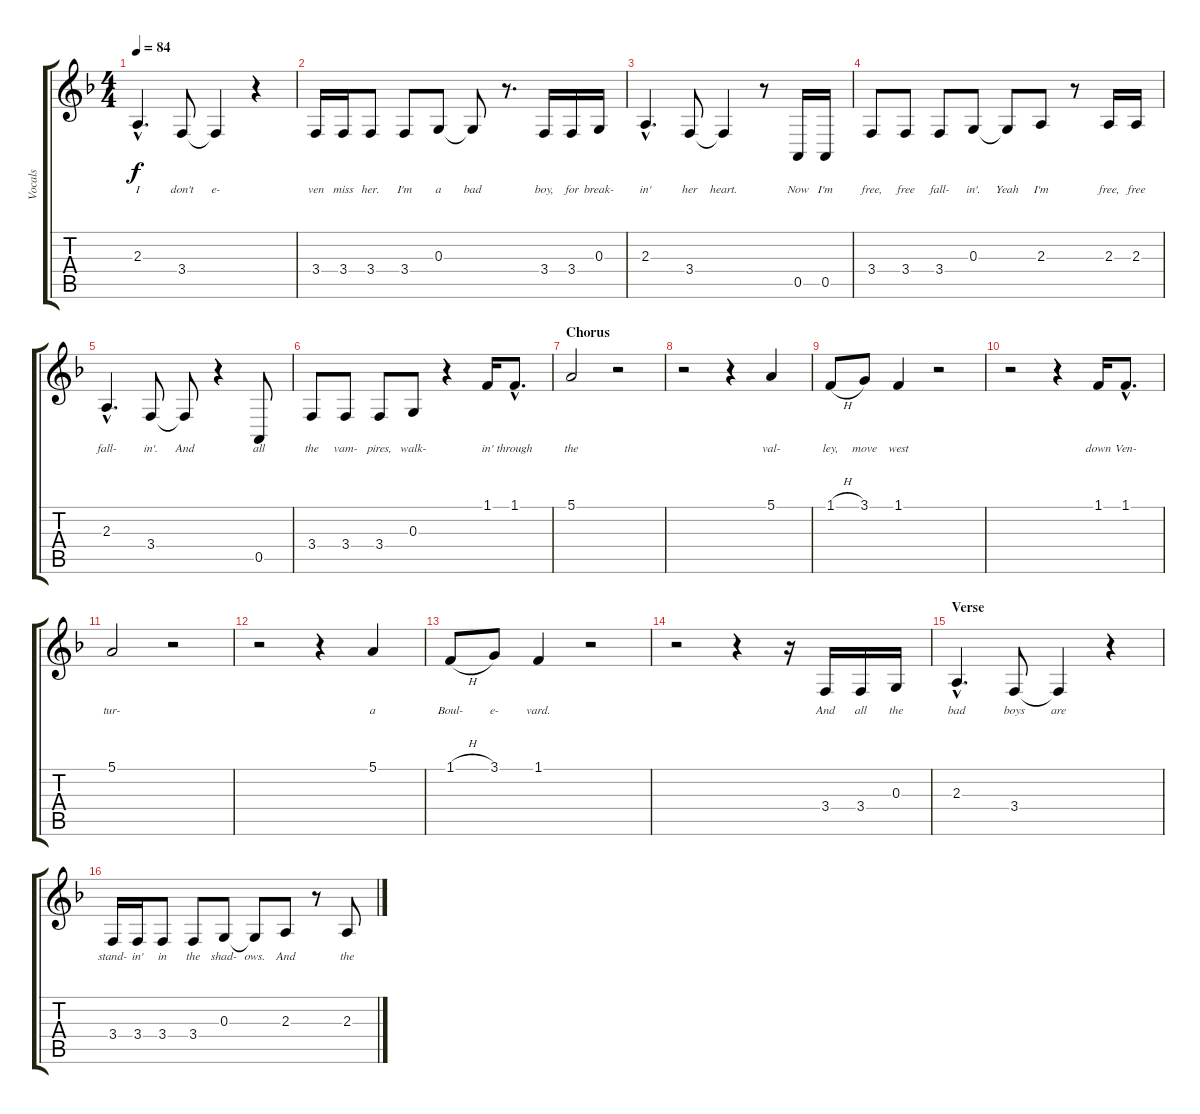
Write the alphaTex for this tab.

\track ("Vocals" "Vocals") {instrument altosax}
\staff {score tabs}
\tuning (E4 B3 G3 D3 A2 E2) {hide}
\ts (4 4)
\tempo 84
\clef g2
\ks f
2.3{hac}.4{d lyrics (0 "I") lyrics (1 "") lyrics (2 "") lyrics (3 "") lyrics (4 "") dy f} 3.4.8{lyrics (0 "don't") lyrics (1 "") lyrics (2 "") lyrics (3 "") lyrics (4 "")} 3.4{t}.4{lyrics (0 "e-") lyrics (1 "") lyrics (2 "") lyrics (3 "") lyrics (4 "")} r.4 |
3.4.16{lyrics (0 "ven") lyrics (1 "") lyrics (2 "") lyrics (3 "") lyrics (4 "")} 3.4.16{lyrics (0 "miss") lyrics (1 "") lyrics (2 "") lyrics (3 "") lyrics (4 "")} 3.4.8{lyrics (0 "her.") lyrics (1 "") lyrics (2 "") lyrics (3 "") lyrics (4 "")} 3.4.8{lyrics (0 "I'm") lyrics (1 "") lyrics (2 "") lyrics (3 "") lyrics (4 "")} 0.3.8{lyrics (0 "a") lyrics (1 "") lyrics (2 "") lyrics (3 "") lyrics (4 "")} 0.3{t}.8{lyrics (0 "bad") lyrics (1 "") lyrics (2 "") lyrics (3 "") lyrics (4 "")} r.8{d} 3.4.16{lyrics (0 "boy,") lyrics (1 "") lyrics (2 "") lyrics (3 "") lyrics (4 "")} 3.4.16{lyrics (0 "for") lyrics (1 "") lyrics (2 "") lyrics (3 "") lyrics (4 "")} 0.3.16{lyrics (0 "break-") lyrics (1 "") lyrics (2 "") lyrics (3 "") lyrics (4 "")} |
2.3{hac}.4{d lyrics (0 "in'") lyrics (1 "") lyrics (2 "") lyrics (3 "") lyrics (4 "")} 3.4.8{lyrics (0 "her") lyrics (1 "") lyrics (2 "") lyrics (3 "") lyrics (4 "")} 3.4{t}.4{lyrics (0 "heart.") lyrics (1 "") lyrics (2 "") lyrics (3 "") lyrics (4 "")} r.8 0.5.16{lyrics (0 "Now") lyrics (1 "") lyrics (2 "") lyrics (3 "") lyrics (4 "")} 0.5.16{lyrics (0 "I'm") lyrics (1 "") lyrics (2 "") lyrics (3 "") lyrics (4 "")} |
3.4.8{lyrics (0 "free,") lyrics (1 "") lyrics (2 "") lyrics (3 "") lyrics (4 "")} 3.4.8{lyrics (0 "free") lyrics (1 "") lyrics (2 "") lyrics (3 "") lyrics (4 "")} 3.4.8{lyrics (0 "fall-") lyrics (1 "") lyrics (2 "") lyrics (3 "") lyrics (4 "")} 0.3.8{lyrics (0 "in'.") lyrics (1 "") lyrics (2 "") lyrics (3 "") lyrics (4 "")} 0.3{t}.8{lyrics (0 "Yeah") lyrics (1 "") lyrics (2 "") lyrics (3 "") lyrics (4 "")} 2.3.8{lyrics (0 "I'm") lyrics (1 "") lyrics (2 "") lyrics (3 "") lyrics (4 "")} r.8 2.3.16{lyrics (0 "free,") lyrics (1 "") lyrics (2 "") lyrics (3 "") lyrics (4 "")} 2.3.16{lyrics (0 "free") lyrics (1 "") lyrics (2 "") lyrics (3 "") lyrics (4 "")} |
2.3{hac}.4{d lyrics (0 "fall-") lyrics (1 "") lyrics (2 "") lyrics (3 "") lyrics (4 "")} 3.4.8{lyrics (0 "in'.") lyrics (1 "") lyrics (2 "") lyrics (3 "") lyrics (4 "")} 3.4{t}.8{lyrics (0 "And") lyrics (1 "") lyrics (2 "") lyrics (3 "") lyrics (4 "")} r.4 0.5.8{lyrics (0 "all") lyrics (1 "") lyrics (2 "") lyrics (3 "") lyrics (4 "")} |
3.4.8{lyrics (0 "the") lyrics (1 "") lyrics (2 "") lyrics (3 "") lyrics (4 "")} 3.4.8{lyrics (0 "vam-") lyrics (1 "") lyrics (2 "") lyrics (3 "") lyrics (4 "")} 3.4.8{lyrics (0 "pires,") lyrics (1 "") lyrics (2 "") lyrics (3 "") lyrics (4 "")} 0.3.8{lyrics (0 "walk-") lyrics (1 "") lyrics (2 "") lyrics (3 "") lyrics (4 "")} r.4 1.1.16{lyrics (0 "in'") lyrics (1 "") lyrics (2 "") lyrics (3 "") lyrics (4 "")} 1.1{hac}.8{d lyrics (0 "through") lyrics (1 "") lyrics (2 "") lyrics (3 "") lyrics (4 "")} |
\section ("" "Chorus")
5.1.2{lyrics (0 "the") lyrics (1 "") lyrics (2 "") lyrics (3 "") lyrics (4 "")} r.2 |
r.2 r.4 5.1.4{lyrics (0 "val-") lyrics (1 "") lyrics (2 "") lyrics (3 "") lyrics (4 "")} |
1.1{h}.8{lyrics (0 "ley,") lyrics (1 "") lyrics (2 "") lyrics (3 "") lyrics (4 "")} 3.1.8{lyrics (0 "move") lyrics (1 "") lyrics (2 "") lyrics (3 "") lyrics (4 "")} 1.1.4{lyrics (0 "west") lyrics (1 "") lyrics (2 "") lyrics (3 "") lyrics (4 "")} r.2 |
r.2 r.4 1.1.16{lyrics (0 "down") lyrics (1 "") lyrics (2 "") lyrics (3 "") lyrics (4 "")} 1.1{hac}.8{d lyrics (0 "Ven-") lyrics (1 "") lyrics (2 "") lyrics (3 "") lyrics (4 "")} |
5.1.2{lyrics (0 "tur-") lyrics (1 "") lyrics (2 "") lyrics (3 "") lyrics (4 "")} r.2 |
r.2 r.4 5.1.4{lyrics (0 "a") lyrics (1 "") lyrics (2 "") lyrics (3 "") lyrics (4 "")} |
1.1{h}.8{lyrics (0 "Boul-") lyrics (1 "") lyrics (2 "") lyrics (3 "") lyrics (4 "")} 3.1.8{lyrics (0 "e-") lyrics (1 "") lyrics (2 "") lyrics (3 "") lyrics (4 "")} 1.1.4{lyrics (0 "vard.") lyrics (1 "") lyrics (2 "") lyrics (3 "") lyrics (4 "")} r.2 |
r.2 r.4 r.16 3.4.16{lyrics (0 "And") lyrics (1 "") lyrics (2 "") lyrics (3 "") lyrics (4 "")} 3.4.16{lyrics (0 "all") lyrics (1 "") lyrics (2 "") lyrics (3 "") lyrics (4 "")} 0.3.16{lyrics (0 "the") lyrics (1 "") lyrics (2 "") lyrics (3 "") lyrics (4 "")} |
\section ("" "Verse")
2.3{hac}.4{d lyrics (0 "bad") lyrics (1 "") lyrics (2 "") lyrics (3 "") lyrics (4 "")} 3.4.8{lyrics (0 "boys") lyrics (1 "") lyrics (2 "") lyrics (3 "") lyrics (4 "")} 3.4{t}.4{lyrics (0 "are") lyrics (1 "") lyrics (2 "") lyrics (3 "") lyrics (4 "")} r.4 |
3.4.16{lyrics (0 "stand-") lyrics (1 "") lyrics (2 "") lyrics (3 "") lyrics (4 "")} 3.4.16{lyrics (0 "in'") lyrics (1 "") lyrics (2 "") lyrics (3 "") lyrics (4 "")} 3.4.8{lyrics (0 "in") lyrics (1 "") lyrics (2 "") lyrics (3 "") lyrics (4 "")} 3.4.8{lyrics (0 "the") lyrics (1 "") lyrics (2 "") lyrics (3 "") lyrics (4 "")} 0.3.8{lyrics (0 "shad-") lyrics (1 "") lyrics (2 "") lyrics (3 "") lyrics (4 "")} 0.3{t}.8{lyrics (0 "ows.") lyrics (1 "") lyrics (2 "") lyrics (3 "") lyrics (4 "")} 2.3.8{lyrics (0 "And") lyrics (1 "") lyrics (2 "") lyrics (3 "") lyrics (4 "")} r.8 2.3.8{lyrics (0 "the") lyrics (1 "") lyrics (2 "") lyrics (3 "") lyrics (4 "")}
